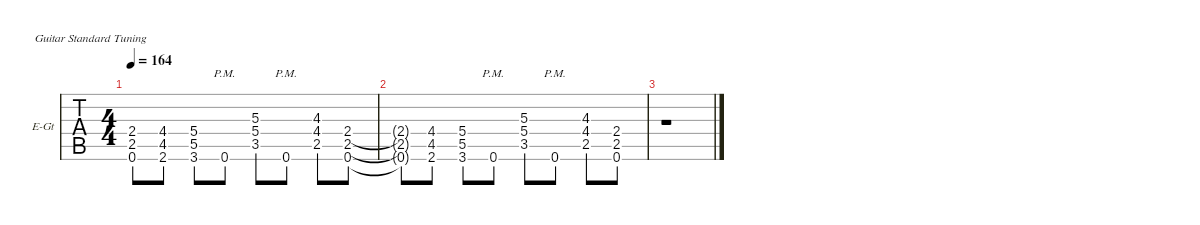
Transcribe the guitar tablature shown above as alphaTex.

\defaultSystemsLayout 4
\hideDynamics
\bracketExtendMode groupsimilarinstruments
\firstSystemTrackNameOrientation horizontal
\otherSystemsTrackNameOrientation horizontal
\track ("Guitar I (overdub)" "E-Gt") {multiBarRest instrument distortionguitar}
\staff {tabs}
\tuning (E4 B3 G3 D3 A2 E2)
\ts (4 4)
\tempo 164
\clef g2
\ks eminor
(2.4{t} 2.5{t} 0.6{t}).8{dy ff} (2.6 4.5 4.4).8 (3.6 5.5 5.4).8 0.6{pm}.8 (3.5 5.4 5.3).8 0.6{pm}.8 (2.5 4.4 4.3).8 (0.6 2.5 2.4).8 |
(2.4{t} 2.5{t} 0.6{t}).8 (2.6 4.5 4.4).8 (3.6 5.5 5.4).8 0.6{pm}.8 (3.5 5.4 5.3).8 0.6{pm}.8 (2.5 4.4 4.3).8 (0.6 2.5 2.4).8 |
r.1
